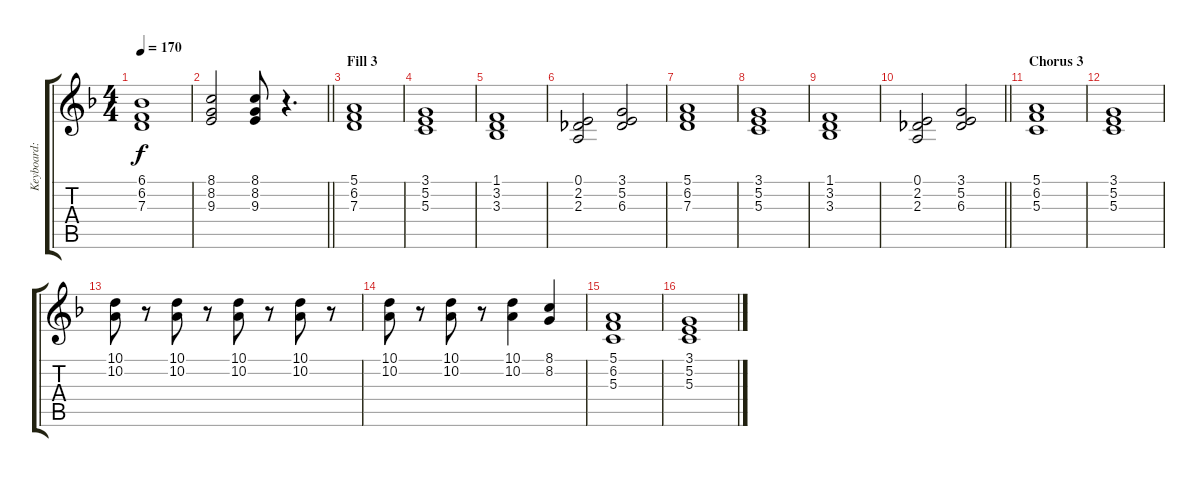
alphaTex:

\track ("Keyboard: Juha Mäenpää" "Keyboard: ") {instrument stringensemble1}
\staff {score tabs}
\tuning (E4 B3 G3 D3 A2 E2) {hide}
\ts (4 4)
\tempo 170
\clef g2
\ks dminor
(6.1 6.2 7.3).1{dy f} |
\barLineRight lightlight
(8.1 8.2 9.3).2 (8.1 8.2 9.3).8 r.4{d} |
\section ("" "Fill 3")
(5.1 6.2 7.3).1 |
(3.1 5.2 5.3).1 |
(1.1 3.2 3.3).1 |
(0.1 2.2 2.3).2 (3.1 5.2 6.3).2 |
(5.1 6.2 7.3).1 |
(3.1 5.2 5.3).1 |
(1.1 3.2 3.3).1 |
\barLineRight lightlight
(0.1 2.2 2.3).2 (3.1 5.2 6.3).2 |
\section ("" "Chorus 3")
(5.1 6.2 5.3).1 |
(3.1 5.2 5.3).1 |
(10.1 10.2).8 r.8 (10.1 10.2).8 r.8 (10.1 10.2).8 r.8 (10.1 10.2).8 r.8 |
(10.1 10.2).8 r.8 (10.1 10.2).8 r.8 (10.1 10.2).4 (8.1 8.2).4 |
(5.1 6.2 5.3).1 |
(3.1 5.2 5.3).1
